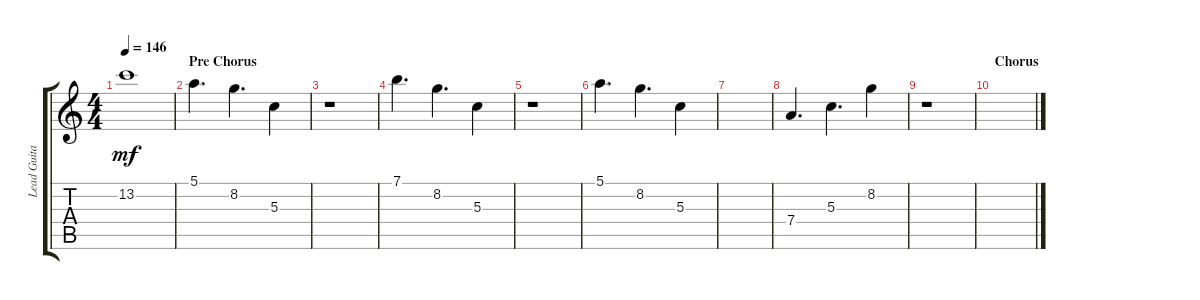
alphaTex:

\track ("Lead Guitar" "Lead Guita") {instrument overdrivenguitar}
\staff {score tabs}
\tuning (E4 B3 G3 D3 A2 E2) {hide}
\ts (4 4)
\tempo 146
\clef g2
\ks c
13.2{t}.1{dy mf} |
\section ("" "Pre Chorus")
5.1.4{d} 8.2.4{d} 5.3.4 |
r.1 |
7.1.4{d} 8.2.4{d} 5.3.4 |
r.1 |
5.1.4{d} 8.2.4{d} 5.3.4 |
|
7.4.4{d} 5.3.4{d} 8.2.4 |
r.1 |
\section ("" "Chorus")
